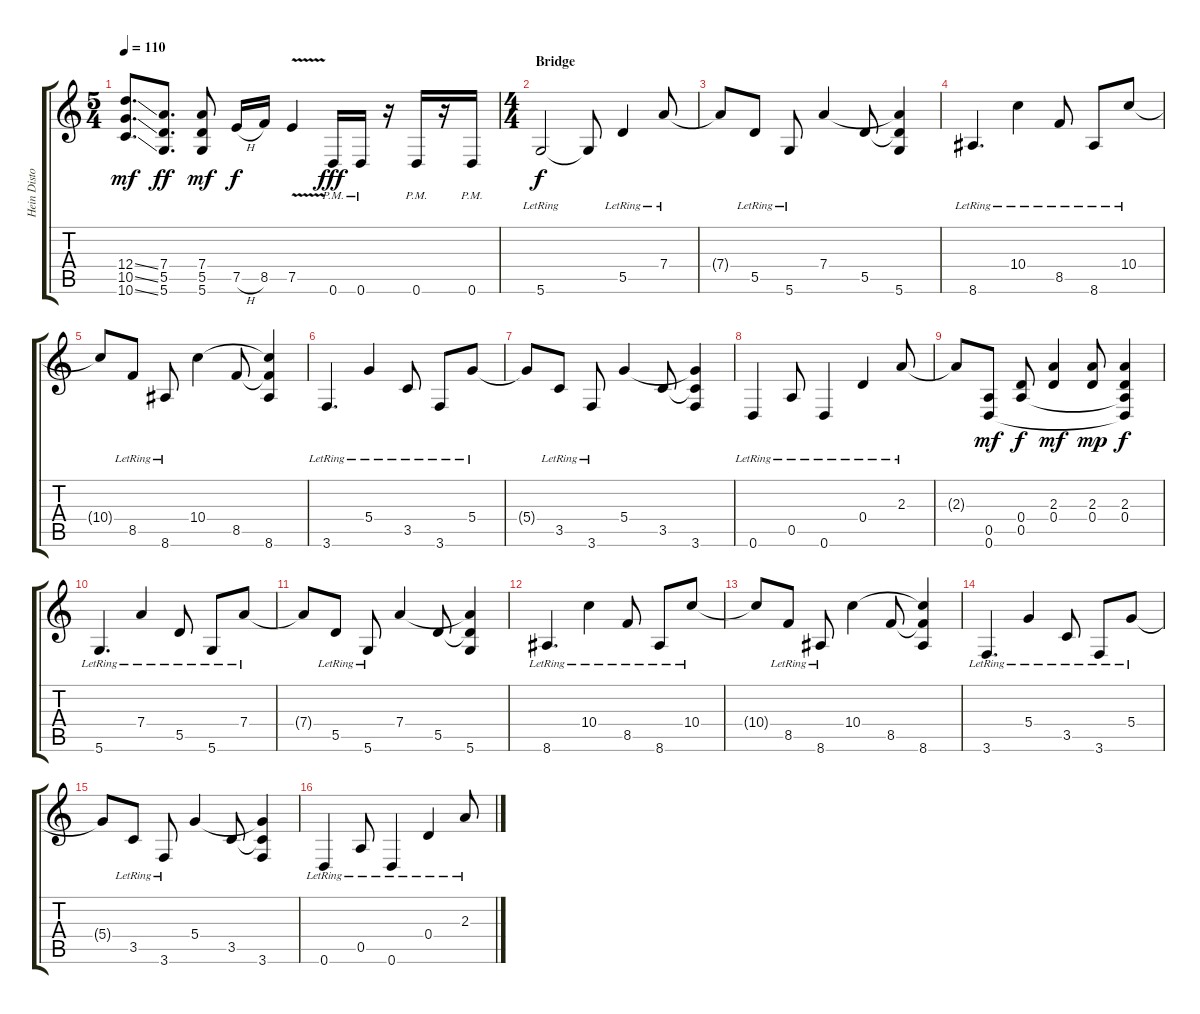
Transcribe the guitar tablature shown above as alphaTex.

\track ("Hein Distortion 2" "Hein Disto") {instrument distortionguitar}
\staff {score tabs}
\tuning (E4 B3 G3 D3 A2 D2) {hide}
\ts (5 4)
\tempo 110
\clef g2
\ks c
(12.4{ss} 10.5{ss} 10.6{ss}).8{d dy mf} (7.4 5.5 5.6).8{d dy ff} (7.4 5.5 5.6).8{dy mf} 7.5{h}.16{dy f} 8.5.16 7.5{v}.4 0.6{pm}.16{dy fff} 0.6{pm}.16 r.16 0.6{pm}.16 r.16 0.6{pm}.16 |
\ts (4 4)
\section ("" "Bridge")
5.6{lr}.2{dy f} 5.6{t}.8 5.5{lr}.4 7.4{lr}.8 |
7.4{t}.8 5.5{lr}.8 5.6{lr}.8 7.4.4 5.5.8 (7.4{t} 5.5{t} 5.6).4 |
8.6{lr}.4{d} 10.4{lr}.4 8.5{lr}.8 8.6{lr}.8 10.4{lr}.8 |
10.4{t}.8 8.5{lr}.8 8.6{lr}.8 10.4.4 8.5.8 (10.4{t} 8.5{t} 8.6).4 |
3.6{lr}.4{d} 5.4{lr}.4 3.5{lr}.8 3.6{lr}.8 5.4{lr}.8 |
5.4{t}.8 3.5{lr}.8 3.6{lr}.8 5.4.4 3.5.8 (5.4{t} 3.5{t} 3.6).4 |
0.6{lr}.4 0.5{lr}.8 0.6{lr}.4 0.4{lr}.4 2.3{lr}.8 |
2.3{t}.8 (0.5 0.6).8{dy mf} (0.4 0.5).8{dy f} (2.3 0.4).4{dy mf} (2.3 0.4).8{dy mp} (2.3 0.4 0.5{t} 0.6{t}).4{dy f} |
5.6{lr}.4{d} 7.4{lr}.4 5.5{lr}.8 5.6{lr}.8 7.4{lr}.8 |
7.4{t}.8 5.5{lr}.8 5.6{lr}.8 7.4.4 5.5.8 (7.4{t} 5.5{t} 5.6).4 |
8.6{lr}.4{d} 10.4{lr}.4 8.5{lr}.8 8.6{lr}.8 10.4{lr}.8 |
10.4{t}.8 8.5{lr}.8 8.6{lr}.8 10.4.4 8.5.8 (10.4{t} 8.5{t} 8.6).4 |
3.6{lr}.4{d} 5.4{lr}.4 3.5{lr}.8 3.6{lr}.8 5.4{lr}.8 |
5.4{t}.8 3.5{lr}.8 3.6{lr}.8 5.4.4 3.5.8 (5.4{t} 3.5{t} 3.6).4 |
0.6{lr}.4 0.5{lr}.8 0.6{lr}.4 0.4{lr}.4 2.3{lr}.8
